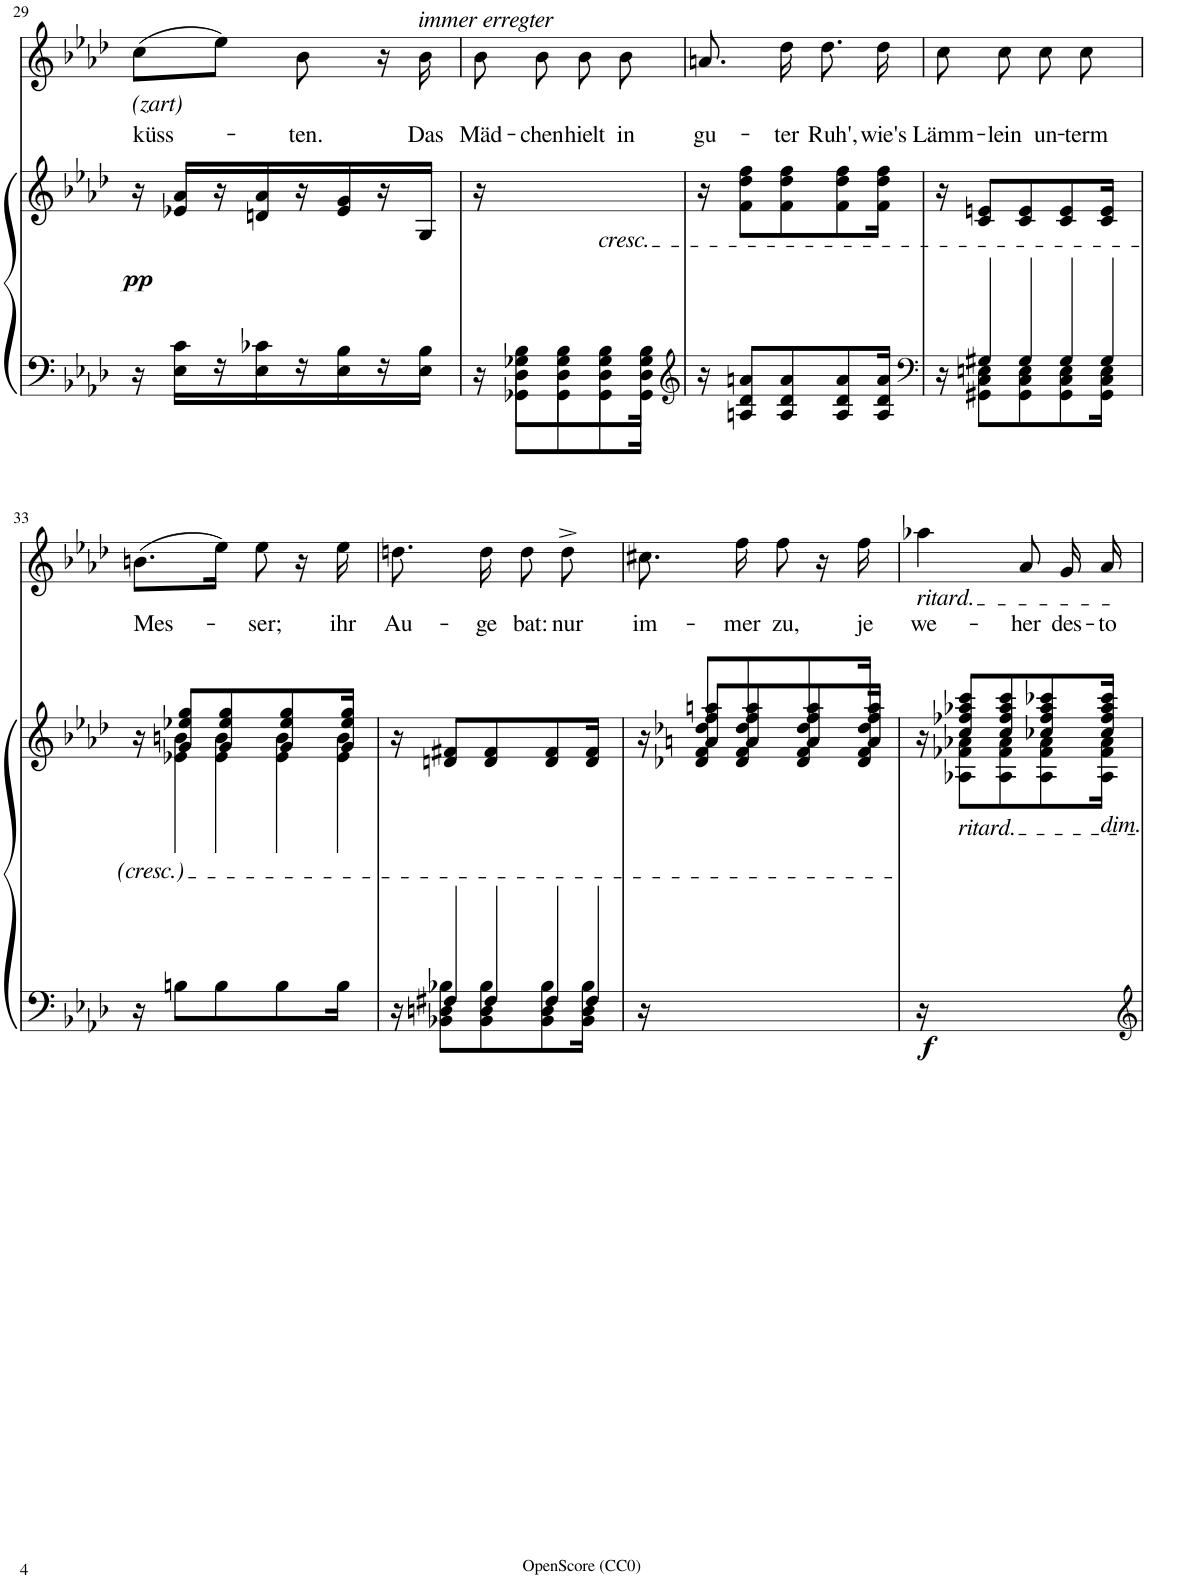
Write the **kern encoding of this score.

**kern	**kern	**dynam	**kern	**text
*part2	*part2	*part2	*part1	*part1
*staff3	*staff2	*staff2/3	*staff1	*staff1
*I"Piano	*	*	*I"Voice	*
*I'Pno	*	*	*	*
!!LO:PB:g=z
*clefF4	*clefG2	*	*clefG2	*
*k[b-e-a-d-]	*k[b-e-a-d-]	*	*k[b-e-a-d-]	*
*M4/8	*M4/8	*	*M4/8	*
=29	=29	=29	=29	=29
!	!	!	!LO:TX:b:i:t=(zart)	!
!	!	!LO:DY:b	!	!LO:LY:b
16r	16r	pp	(8cc\L	küss-
16E-\ 16c\LL	16e-X/ 16a-/LL	.	.	.
16r	16r	.	8ee-\J)	.
16E-\ 16c-X\	16dn/ 16a-/	.	.	.
!	!	!	!	!LO:LY:b
16r	16r	.	8b-\	-ten.
16E-\ 16B-\	16e-/ 16g/	.	.	.
16r	16r	.	16r	.
!	!	!	!LO:TX:a:i:t=immer erregter	!
!	!	!	!	!LO:LY:b
16E-\ 16B-\JJ	16G/JJ	.	16b-\	Das
=30	=30	=30	=30	=30
*^	*	*	*	*
!	!	!	!	!	!LO:LY:b
16ryy	16r	16r	.	8b-\	Mäd-
8G-X\ 8B-\L	8GG-X\ 8D-\L	4ryy	.	.	.
!	!	!	!	!	!LO:LY:b
.	.	.	.	8b-\	-chen
8G-\ 8B-\	8GG-\ 8D-\	.	.	.	.
!	!	!	!	!	!LO:LY:b
.	.	.	.	8b-\	hielt
!	!	!LO:TX:b:i:t=cresc.	!	!	!
8G-\ 8B-\	8GG-\ 8D-\	8.ryy	.	.	.
!	!	!	!	!	!LO:LY:b
.	.	.	.	8b-\	in
16G-\ 16B-\Jk	16GG-\ 16D-\Jk	.	.	.	.
*v	*v	*	*	*	*
=31	=31	=31	=31	=31
*clefG2	*	*	*	*
*^	*	*	*	*
!	!	!	!	!	!LO:LY:b
*v	*v	*	*	*	*
16r	16r	.	8.an/	gu-
8An/ 8d-/ 8an/L	8f\ 8dd-\ 8ff\L	.	.	.
!	!	!	!	!LO:LY:b
8A/ 8d-/ 8a/	8f\ 8dd-\ 8ff\	.	16dd-\	-ter
!	!	!	!	!LO:LY:b
.	.	.	8.dd-\	Ruh',
8A/ 8d-/ 8a/	8f\ 8dd-\ 8ff\	.	.	.
!	!	!	!	!LO:LY:b
16A/ 16d-/ 16a/Jk	16f\ 16dd-\ 16ff\Jk	.	16dd-\	wie's
=32	=32	=32	=32	=32
*clefF4	*	*	*	*
*^	*	*	*	*
!	!	!	!	!	!LO:LY:b
16r	16ryy	16r	.	8cc\	Lämm-
8GG#X\ 8C\ 8En\L	8G#X/L	8c/ 8en/L	.	.	.
!	!	!	!	!	!LO:LY:b
.	.	.	.	8cc\	-lein
8GG#\ 8C\ 8E\	8G#/	8c/ 8e/	.	.	.
!	!	!	!	!	!LO:LY:b
.	.	.	.	8cc\	un-
8GG#\ 8C\ 8E\	8G#/	8c/ 8e/	.	.	.
!	!	!	!	!	!LO:LY:b
.	.	.	.	8cc\	-term
16GG#\ 16C\ 16E\Jk	16G#/Jk	16c/ 16e/Jk	.	.	.
!!LO:LB:g=z
=33	=33	=33	=33	=33	=33
*	*	*^	*	*	*
!	!	!	!	!	!	!LO:LY:b
*v	*v	*	*	*	*	*
16r	16r	16ryy	.	(8.bn\L	Mes-
8Bn\L	8g/ 8ee-X/ 8gg/L	8e-X\ 8bn\L	.	.	.
8B\	8g/ 8ee-/ 8gg/	8e-\ 8b\	.	16ee-\Jk)	.
!	!	!	!	!	!LO:LY:b
.	.	.	.	8ee-\	-ser;
8B\	8g/ 8ee-/ 8gg/	8e-\ 8b\	.	.	.
.	.	.	.	16r	.
!	!	!	!	!	!LO:LY:b
16B\Jk	16g/ 16ee-/ 16gg/Jk	16e-\ 16b\Jk	.	16ee-\	ihr
=34	=34	=34	=34	=34	=34
*^	*	*	*	*	*
!	!	!	!	!	!	!LO:LY:b
*	*	*v	*v	*	*	*
16r	16ryy	16r	.	8.ddn\	Au-
8BB-X\ 8Dn\ 8B-X\L	8F#X/L	8dn/ 8f#X/L	.	.	.
!	!	!	!	!	!LO:LY:b
8BB-\ 8D\ 8B-\	8F#/	8d/ 8f#/	.	16dd\	-ge
!	!	!	!	!	!LO:LY:b
.	.	.	.	8dd\	bat:
8BB-\ 8D\ 8B-\	8F#/	8d/ 8f#/	.	.	.
!	!	!	!	!	!LO:LY:b
.	.	.	.	8dd^\	nur
16BB-\ 16D\ 16B-\Jk	16F#/Jk	16d/ 16f#/Jk	.	.	.
=35	=35	=35	=35	=35	=35
*	*	*^	*	*	*
!	!	!	!	!	!	!LO:LY:b
*v	*v	*	*	*	*	*
16r	16r	16ryy	.	8.cc#X\	im-
4..ryy	8an/ 8ff/ 8aan/L	8d-X/ 8f/ 8dd-X/L	.	.	.
!	!	!	!	!	!LO:LY:b
.	8a/ 8ff/ 8aa/	8d-/ 8f/ 8dd-/	.	16ff\	-mer
!	!	!	!	!	!LO:LY:b
.	.	.	.	8ff\	zu,
.	8a/ 8ff/ 8aa/	8d-/ 8f/ 8dd-/	.	.	.
.	.	.	.	16r	.
!	!	!	!	!	!LO:LY:b
.	16a/ 16ff/ 16aa/Jk	16d-/ 16f/ 16dd-/Jk	.	16ff\	je
=36	=36	=36	=36	=36	=36
!	!	!	!	!LO:TX:b:i:t=ritard.	!
!	!	!	!LO:DY:b=2	!	!LO:LY:b
16r	16r	16ryy	f	4aa-X\	we-
!	!LO:TX:b:i:t=ritard.	!	!	!	!
4..ryy	8cc/ 8ff-X/ 8aa-X/ 8ccc/L	8A-X\ 8f-X\ 8a-X\L	.	.	.
.	8cc/ 8ff-/ 8aa-/ 8ccc/	8A-\ 8f-\ 8a-\	.	.	.
!	!	!	!	!	!LO:LY:b
.	.	.	.	8a-/	-her
.	8cc-X/ 8ff-/ 8aa-/ 8ccc-X/	8A-\ 8f-\ 8a-\	.	.	.
!	!	!	!	!	!LO:LY:b
.	.	.	.	16g/	des-
!	!LO:TX:b:i:t=dim.	!	!	!	!
!	!	!	!	!	!LO:LY:b
.	16cc-/ 16ff-/ 16aa-/ 16ccc-/Jk	16A-\ 16f-\ 16a-\Jk	.	16a-/	-to
*	*v	*v	*	*	*
=	=	=	=	=
*-	*-	*-	*-	*-
